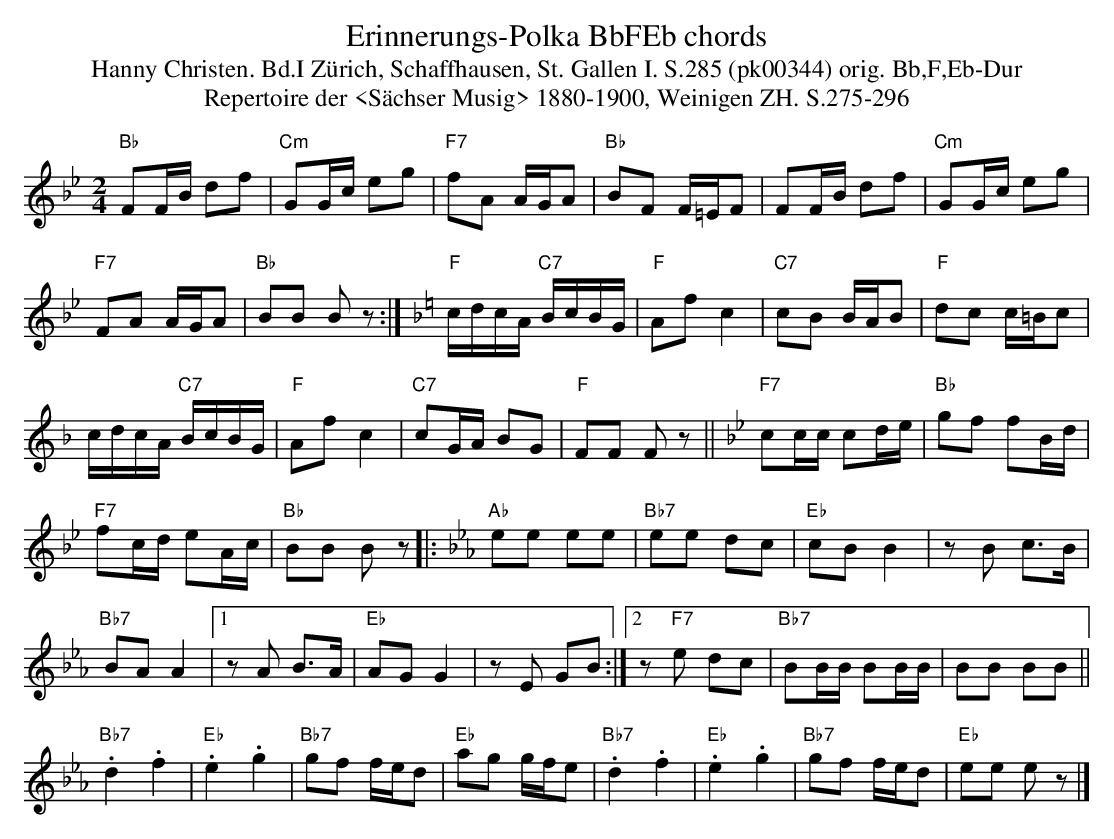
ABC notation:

X:1
T: Erinnerungs-Polka BbFEb chords
T:Hanny Christen. Bd.I Zürich, Schaffhausen, St. Gallen I. S.285 (pk00344) orig. Bb,F,Eb-Dur
T: Repertoire der <S\"achser Musig> 1880-1900, Weinigen ZH. S.275-296
M:2/4
L:1/8
K:Bb%%MIDI gchordon
"Bb"FF/B/ df | "Cm"GG/c/ eg | "F7"fA A/G/A | "Bb"BF F/=E/F | FF/B/ df | "Cm"GG/c/ eg |
"F7"FA A/G/A | "Bb"BB Bz :| [K:F] "F"c/d/c/A/ "C7"B/c/B/G/ | "F"Afc2 | "C7"cB B/A/B | "F"dc c/=B/c |
c/d/c/A/ "C7"B/c/B/G/ | "F"Afc2 | "C7"cG/A/ BG | "F"FF Fz || [K:Bb] "F7"cc/c/  cd/e/ | "Bb"gf fB/d/ |
"F7"fc/d/ eA/c/ | "Bb"BB Bz |: [K:Eb] "Ab"ee ee | "Bb7"ee dc | "Eb"cBB2 | zB c>B |
"Bb7"BAA2 |1 zA B>A | "Eb"AGG2 | zE GB :|2 z"F7"e dc | "Bb7"BB/B/ BB/B/ | BB BB ||
"Bb7".d2.f2 | "Eb".e2.g2 |  "Bb7"gf f/e/d | "Eb"ag g/f/e | "Bb7".d2.f2 | "Eb".e2.g2 | "Bb7"gf f/e/d | "Eb"ee ez |]
